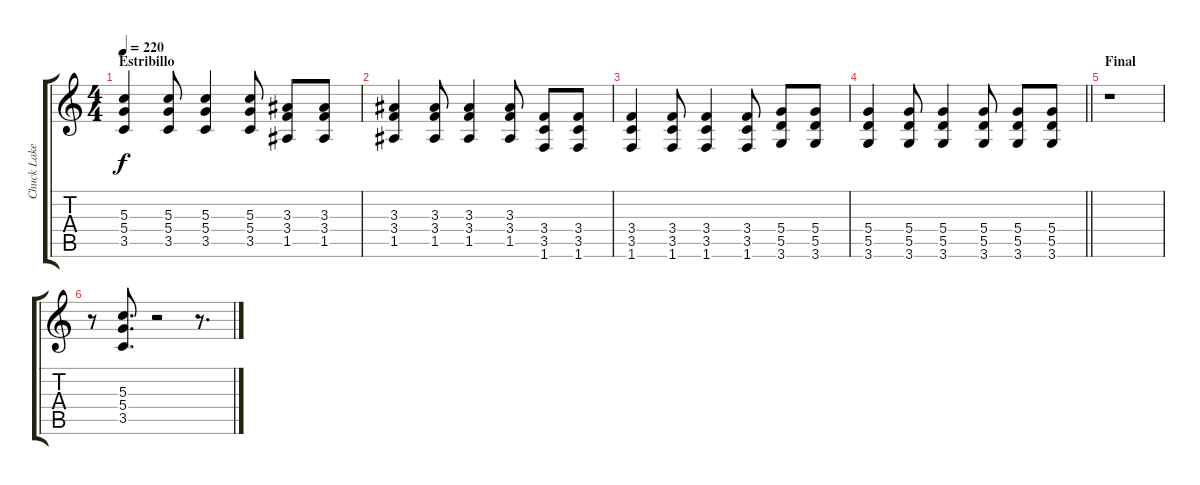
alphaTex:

\track ("Chuck Lake" "Chuck Lake") {instrument distortionguitar}
\staff {score tabs}
\tuning (E4 B3 G3 D3 A2 E2) {hide}
\ts (4 4)
\section ("" "Estribillo")
\tempo 220
\clef g2
\ks c
(5.3 5.4 3.5).4{dy f} (5.3 5.4 3.5).8 (5.3 5.4 3.5).4 (5.3 5.4 3.5).8 (3.3 3.4 1.5).8 (3.3 3.4 1.5).8 |
(3.3 3.4 1.5).4 (3.3 3.4 1.5).8 (3.3 3.4 1.5).4 (3.3 3.4 1.5).8 (3.4 3.5 1.6).8 (3.4 3.5 1.6).8 |
(3.4 3.5 1.6).4 (3.4 3.5 1.6).8 (3.4 3.5 1.6).4 (3.4 3.5 1.6).8 (5.4 5.5 3.6).8 (5.4 5.5 3.6).8 |
\barLineRight lightlight
(5.4 5.5 3.6).4 (5.4 5.5 3.6).8 (5.4 5.5 3.6).4 (5.4 5.5 3.6).8 (5.4 5.5 3.6).8 (5.4 5.5 3.6).8 |
\section ("" "Final")
r.1 |
r.8 (5.3 5.4 3.5).8{d} r.2 r.8{d}
